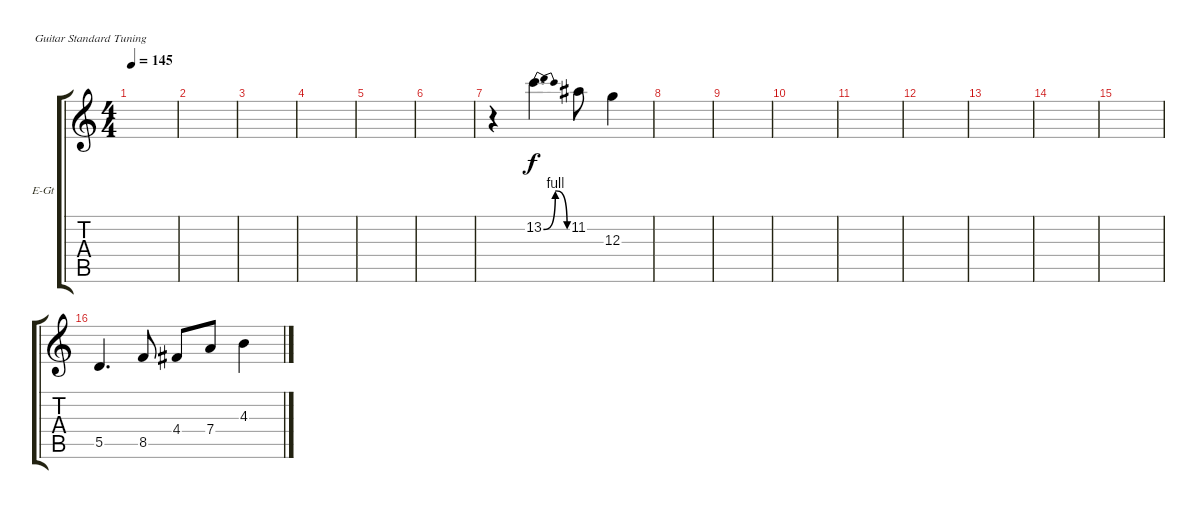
\defaultSystemsLayout 4
\bracketExtendMode groupsimilarinstruments
\firstSystemTrackNameOrientation horizontal
\otherSystemsTrackNameOrientation horizontal
\track ("Electric Guitar" "E-Gt") {instrument overdrivenguitar}
\staff {score tabs}
\tuning (E4 B3 G3 D3 A2 E2)
\ts (4 4)
\tempo 145
\clef g2
\ks c
|
|
|
|
|
|
r.4 13.2{be (bendrelease 0 0 10.2 4 38.4 4 49.8 0)}.4{d} 11.2.8 12.3.4 |
|
|
|
|
|
|
|
|
5.5.4{d} 8.5.8 4.4.8 7.4.8 4.3.4
